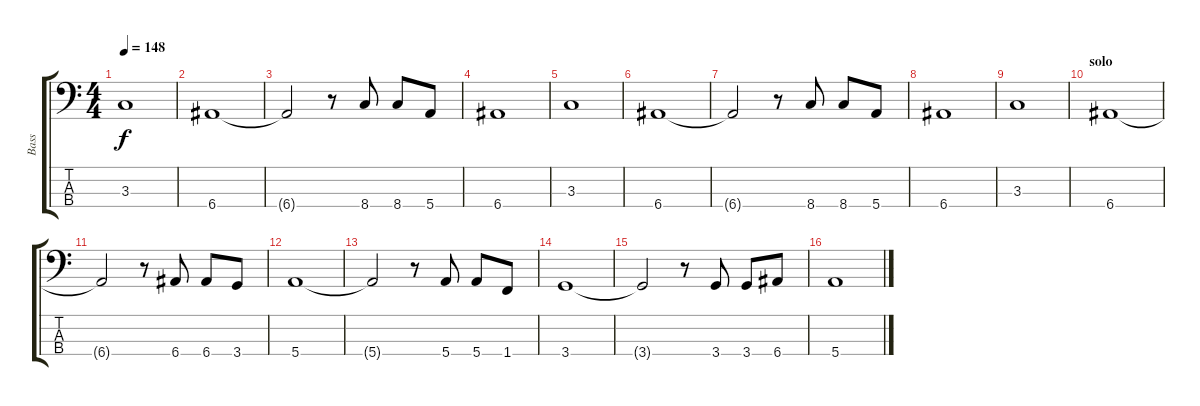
\track ("Bass" "Bass") {instrument electricbassfinger}
\staff {score tabs}
\tuning (G2 D2 A1 E1) {hide}
\ts (4 4)
\tempo 148
\clef f4
\ks c
3.3.1{dy f} |
6.4.1 |
6.4{t}.2 r.8 8.4.8 8.4.8 5.4.8 |
6.4.1 |
3.3.1 |
6.4.1 |
6.4{t}.2 r.8 8.4.8 8.4.8 5.4.8 |
6.4.1 |
3.3.1 |
\section ("" "solo")
6.4.1 |
6.4{t}.2 r.8 6.4.8 6.4.8 3.4.8 |
5.4.1 |
5.4{t}.2 r.8 5.4.8 5.4.8 1.4.8 |
3.4.1 |
3.4{t}.2 r.8 3.4.8 3.4.8 6.4.8 |
5.4.1
